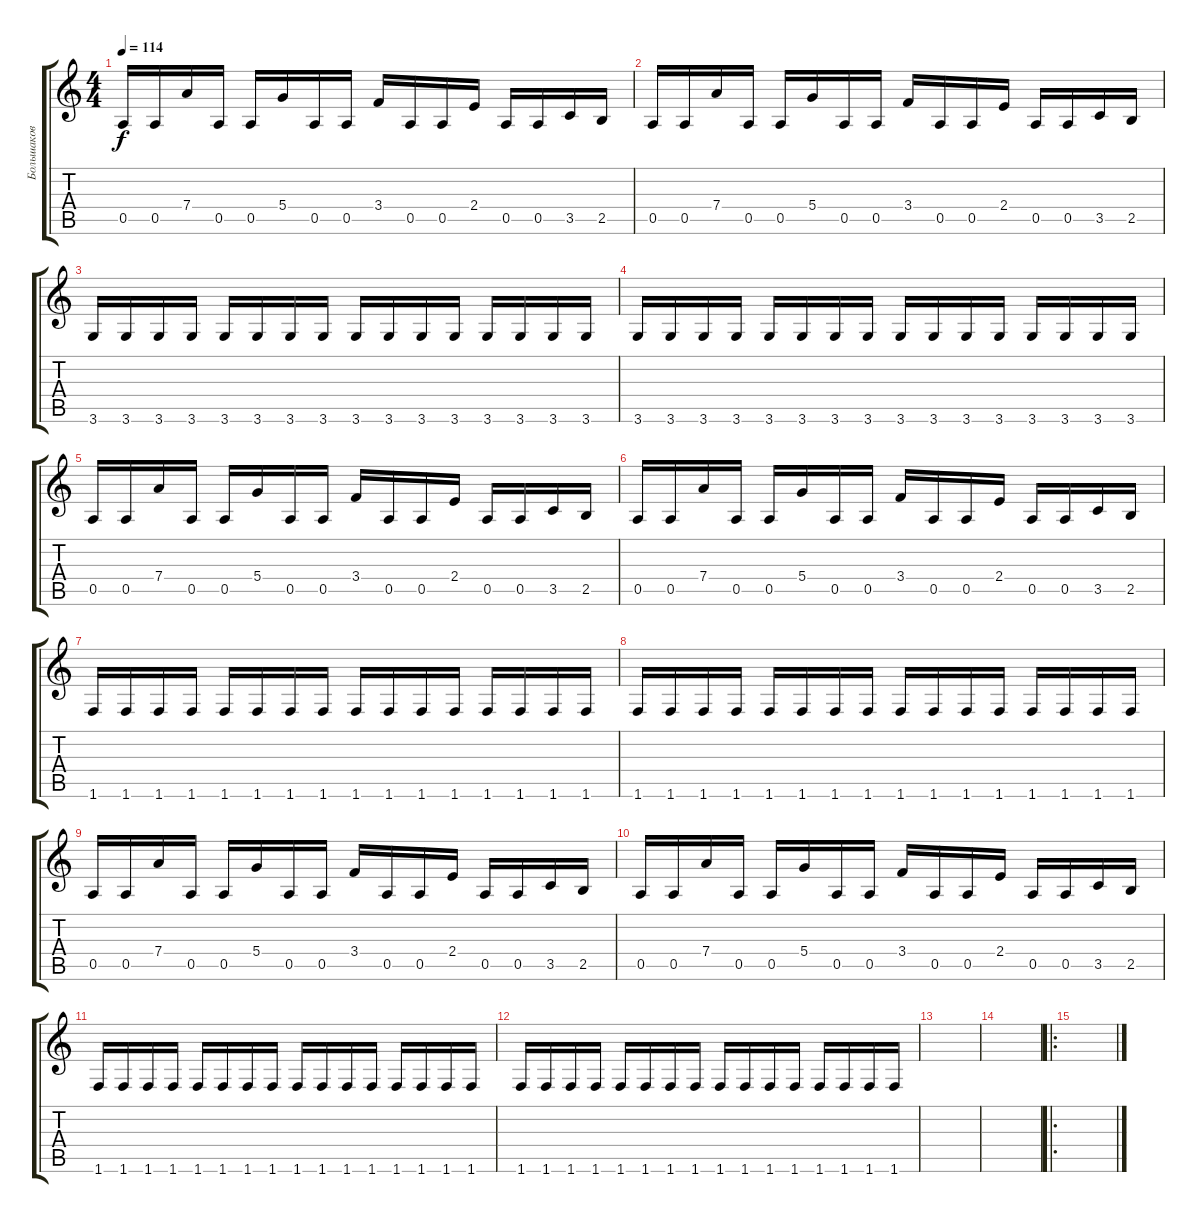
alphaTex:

\track ("Большаков" "Большаков") {instrument distortionguitar}
\staff {score tabs}
\tuning (E4 B3 G3 D3 A2 E2) {hide}
\ts (4 4)
\tempo 114
\clef g2
\ks c
0.5.16{dy f} 0.5.16 7.4.16 0.5.16 0.5.16 5.4.16 0.5.16 0.5.16 3.4.16 0.5.16 0.5.16 2.4.16 0.5.16 0.5.16 3.5.16 2.5.16 |
0.5.16 0.5.16 7.4.16 0.5.16 0.5.16 5.4.16 0.5.16 0.5.16 3.4.16 0.5.16 0.5.16 2.4.16 0.5.16 0.5.16 3.5.16 2.5.16 |
3.6.16 3.6.16 3.6.16 3.6.16 3.6.16 3.6.16 3.6.16 3.6.16 3.6.16 3.6.16 3.6.16 3.6.16 3.6.16 3.6.16 3.6.16 3.6.16 |
3.6.16 3.6.16 3.6.16 3.6.16 3.6.16 3.6.16 3.6.16 3.6.16 3.6.16 3.6.16 3.6.16 3.6.16 3.6.16 3.6.16 3.6.16 3.6.16 |
0.5.16 0.5.16 7.4.16 0.5.16 0.5.16 5.4.16 0.5.16 0.5.16 3.4.16 0.5.16 0.5.16 2.4.16 0.5.16 0.5.16 3.5.16 2.5.16 |
0.5.16 0.5.16 7.4.16 0.5.16 0.5.16 5.4.16 0.5.16 0.5.16 3.4.16 0.5.16 0.5.16 2.4.16 0.5.16 0.5.16 3.5.16 2.5.16 |
1.6.16 1.6.16 1.6.16 1.6.16 1.6.16 1.6.16 1.6.16 1.6.16 1.6.16 1.6.16 1.6.16 1.6.16 1.6.16 1.6.16 1.6.16 1.6.16 |
1.6.16 1.6.16 1.6.16 1.6.16 1.6.16 1.6.16 1.6.16 1.6.16 1.6.16 1.6.16 1.6.16 1.6.16 1.6.16 1.6.16 1.6.16 1.6.16 |
0.5.16 0.5.16 7.4.16 0.5.16 0.5.16 5.4.16 0.5.16 0.5.16 3.4.16 0.5.16 0.5.16 2.4.16 0.5.16 0.5.16 3.5.16 2.5.16 |
0.5.16 0.5.16 7.4.16 0.5.16 0.5.16 5.4.16 0.5.16 0.5.16 3.4.16 0.5.16 0.5.16 2.4.16 0.5.16 0.5.16 3.5.16 2.5.16 |
1.6.16 1.6.16 1.6.16 1.6.16 1.6.16 1.6.16 1.6.16 1.6.16 1.6.16 1.6.16 1.6.16 1.6.16 1.6.16 1.6.16 1.6.16 1.6.16 |
1.6.16 1.6.16 1.6.16 1.6.16 1.6.16 1.6.16 1.6.16 1.6.16 1.6.16 1.6.16 1.6.16 1.6.16 1.6.16 1.6.16 1.6.16 1.6.16 |
|
|
\ro
